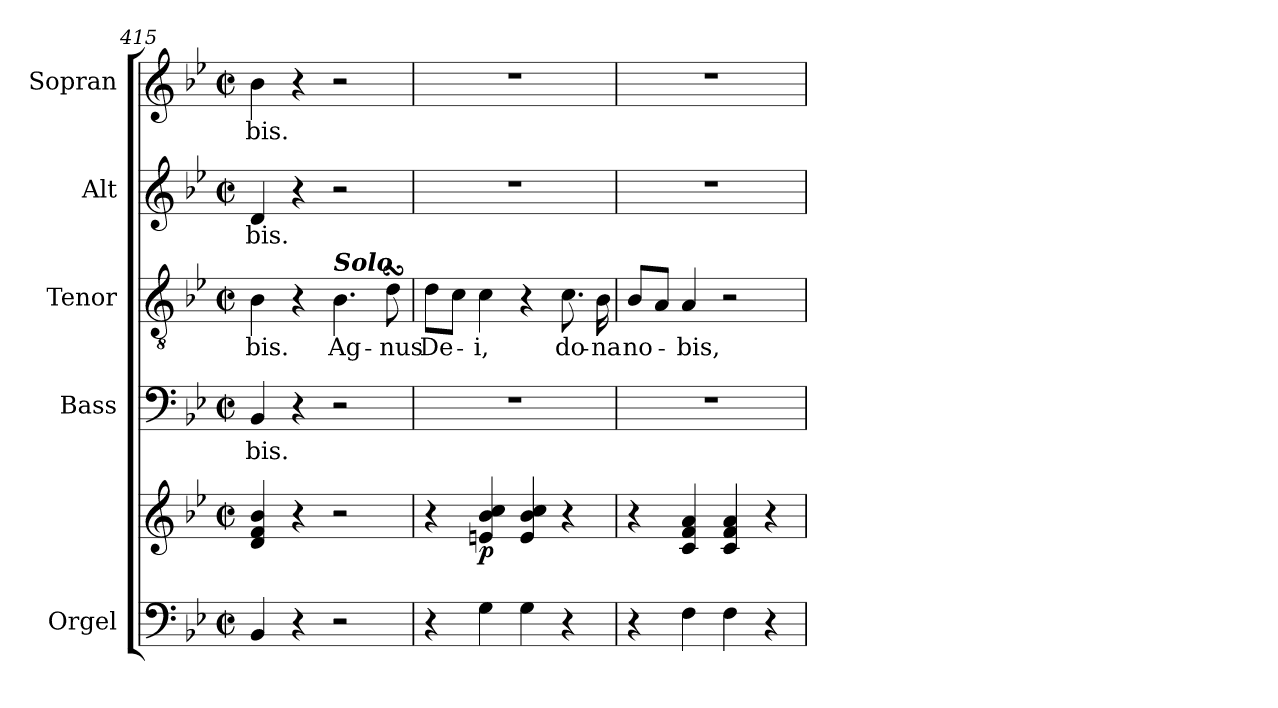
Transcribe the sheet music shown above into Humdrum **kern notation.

**kern	**kern	**dynam	**kern	**text	**kern	**text	**kern	**text	**kern	**text
*part5	*part5	*part5	*part4	*part4	*part3	*part3	*part2	*part2	*part1	*part1
*staff6	*staff5	*staff5/6	*staff4	*staff4	*staff3	*staff3	*staff2	*staff2	*staff1	*staff1
*I"Orgel	*	*	*I"Bass	*	*I"Tenor	*	*I"Alt	*	*I"Sopran	*
*I'Org.	*	*	*I'B.	*	*I'T.	*	*I'A.	*	*I'S.	*
*clefF4	*clefG2	*	*clefF4	*	*clefGv2	*	*clefG2	*	*clefG2	*
*k[b-e-]	*k[b-e-]	*	*k[b-e-]	*	*k[b-e-]	*	*k[b-e-]	*	*k[b-e-]	*
*B-:	*B-:	*	*B-:	*	*B-:	*	*B-:	*	*B-:	*
*M2/2	*M2/2	*	*M2/2	*	*M2/2	*	*M2/2	*	*M2/2	*
*met(c|)	*met(c|)	*	*met(c|)	*	*met(c|)	*	*met(c|)	*	*met(c|)	*
=415	=415	=415	=415	=415	=415	=415	=415	=415	=415	=415
!	!	!	!	!LO:LY:b	!	!LO:LY:b	!	!LO:LY:b	!	!LO:LY:b
4BB-/	4d/ 4f/ 4b-/	.	4BB-/	-bis.	4B-\	-bis.	4d/	-bis.	4b-\	-bis.
4r	4r	.	4r	.	4r	.	4r	.	4r	.
!	!	!	!	!	!LO:TX:a:Bi:t=Solo	!	!	!	!	!
!	!	!	!	!	!	!LO:LY:b	!	!	!	!
2r	2r	.	2r	.	4.B-\	Ag-	2r	.	2r	.
!	!	!	!	!	!	!LO:LY:b	!	!	!	!
.	.	.	.	.	8dsSsS\	-nus	.	.	.	.
=416	=416	=416	=416	=416	=416	=416	=416	=416	=416	=416
!	!	!	!	!	!	!LO:LY:b	!	!	!	!
4r	4r	.	1r	.	8d\L	De-	1r	.	1r	.
.	.	.	.	.	8c\J	.	.	.	.	.
!	!	!LO:DY:b	!	!	!	!LO:LY:b	!	!	!	!
4G\	4en/ 4b-/ 4cc/	p	.	.	4c\	-i,	.	.	.	.
4G\	4e/ 4b-/ 4cc/	.	.	.	4r	.	.	.	.	.
!	!	!	!	!	!	!LO:LY:b	!	!	!	!
4r	4r	.	.	.	8.c\	do-	.	.	.	.
!	!	!	!	!	!	!LO:LY:b	!	!	!	!
.	.	.	.	.	16B-\	-na	.	.	.	.
=417	=417	=417	=417	=417	=417	=417	=417	=417	=417	=417
!	!	!	!	!	!	!LO:LY:b	!	!	!	!
4r	4r	.	1r	.	8B-/L	no-	1r	.	1r	.
.	.	.	.	.	8A/J	.	.	.	.	.
!	!	!	!	!	!	!LO:LY:b	!	!	!	!
4F\	4c/ 4f/ 4a/	.	.	.	4A/	-bis,	.	.	.	.
4F\	4c/ 4f/ 4a/	.	.	.	2r	.	.	.	.	.
4r	4r	.	.	.	.	.	.	.	.	.
=	=	=	=	=	=	=	=	=	=	=
*-	*-	*-	*-	*-	*-	*-	*-	*-	*-	*-
